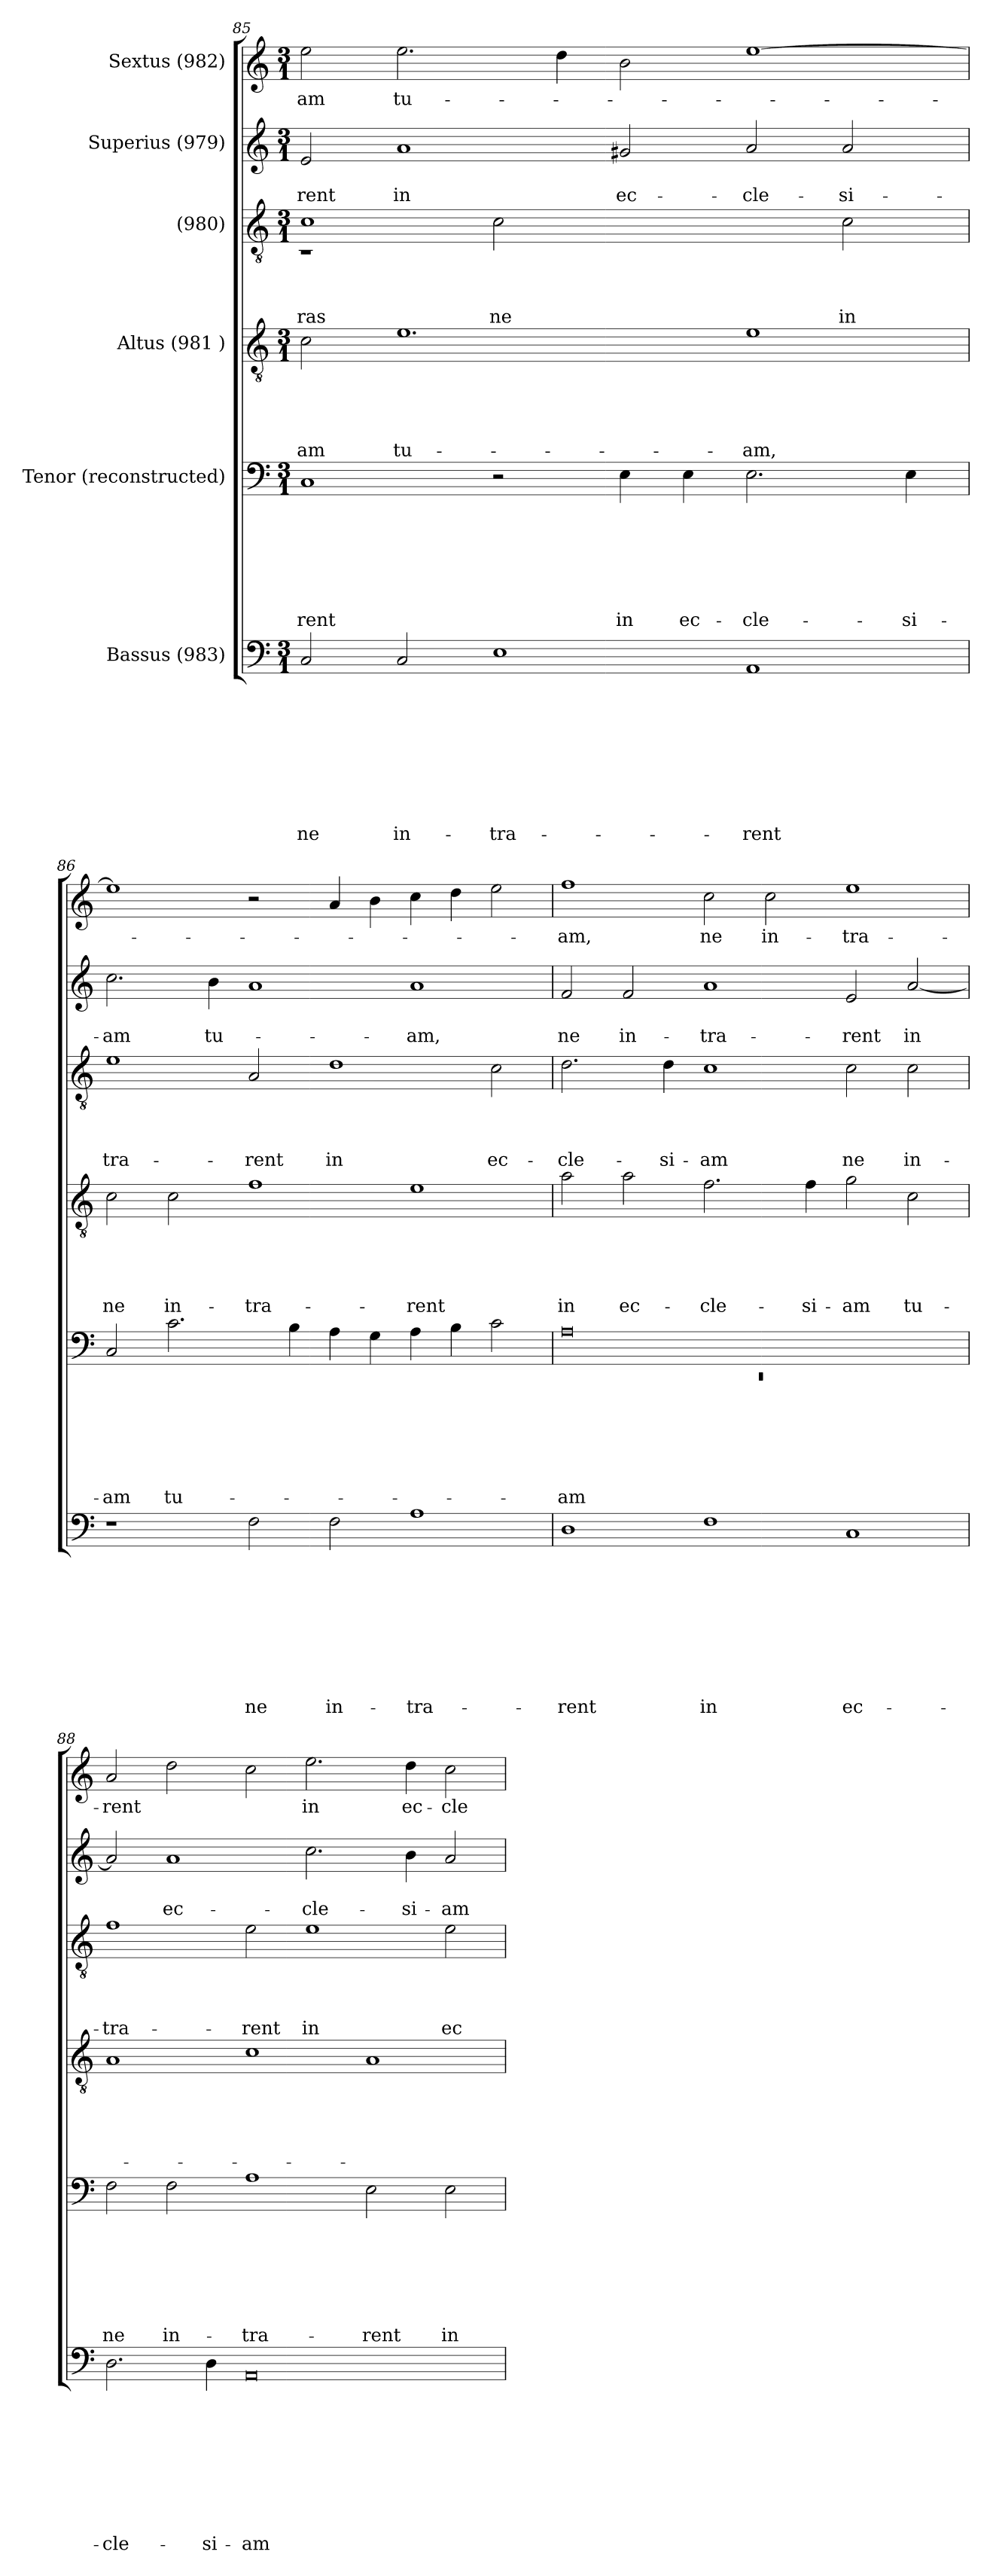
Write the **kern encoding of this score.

**kern	**text	**text	**text	**text	**text	**text	**text	**text	**text	**kern	**text	**text	**text	**text	**text	**text	**text	**kern	**text	**text	**text	**text	**text	**kern	**text	**text	**text	**text	**kern	**text	**text	**kern	**text
*part6	*part6	*part6	*part6	*part6	*part6	*part6	*part6	*part6	*part6	*part5	*part5	*part5	*part5	*part5	*part5	*part5	*part5	*part4	*part4	*part4	*part4	*part4	*part4	*part3	*part3	*part3	*part3	*part3	*part2	*part2	*part2	*part1	*part1
*staff6	*staff6	*staff6	*staff6	*staff6	*staff6	*staff6	*staff6	*staff6	*staff6	*staff5	*staff5	*staff5	*staff5	*staff5	*staff5	*staff5	*staff5	*staff4	*staff4	*staff4	*staff4	*staff4	*staff4	*staff3	*staff3	*staff3	*staff3	*staff3	*staff2	*staff2	*staff2	*staff1	*staff1
*I"Bassus (983)	*	*	*	*	*	*	*	*	*	*I"Tenor (reconstructed)	*	*	*	*	*	*	*	*I"Altus (981 )	*	*	*	*	*	*I"(980)	*	*	*	*	*I"Superius (979)	*	*	*I"Sextus (982)	*
*clefF4	*	*	*	*	*	*	*	*	*	*clefF4	*	*	*	*	*	*	*	*clefGv2	*	*	*	*	*	*clefGv2	*	*	*	*	*clefG2	*	*	*clefG2	*
*k[]	*	*	*	*	*	*	*	*	*	*k[]	*	*	*	*	*	*	*	*k[]	*	*	*	*	*	*k[]	*	*	*	*	*k[]	*	*	*k[]	*
*C:	*	*	*	*	*	*	*	*	*	*C:	*	*	*	*	*	*	*	*C:	*	*	*	*	*	*C:	*	*	*	*	*C:	*	*	*C:	*
*M3/1	*	*	*	*	*	*	*	*	*	*M3/1	*	*	*	*	*	*	*	*M3/1	*	*	*	*	*	*M3/1	*	*	*	*	*M3/1	*	*	*M3/1	*
=85	=85	=85	=85	=85	=85	=85	=85	=85	=85	=85	=85	=85	=85	=85	=85	=85	=85	=85	=85	=85	=85	=85	=85	=85	=85	=85	=85	=85	=85	=85	=85	=85	=85
!	!	!	!	!	!	!	!	!	!LO:LY:b	!	!	!	!	!	!	!	!LO:LY:b	!	!	!	!	!	!LO:LY:b	!	!	!	!	!LO:LY:b	!	!	!LO:LY:b	!	!LO:LY:b
*	*	*	*	*	*	*	*	*	*	*	*	*	*	*	*	*	*	*	*	*	*	*	*	*^	*	*	*	*	*	*	*	*	*
2C/	.	.	.	.	.	.	.	.	ne	1C	.	.	.	.	.	.	-rent	2c\	.	.	.	.	-am	1c	1rC	.	.	.	-ras	2e/	.	-rent	2ee\	-am
!	!	!	!	!	!	!	!	!	!LO:LY:b	!	!	!	!	!	!	!	!	!	!	!	!	!	!LO:LY:b	!	!	!	!	!	!	!	!	!LO:LY:b	!	!LO:LY:b
2C/	.	.	.	.	.	.	.	.	in-	.	.	.	.	.	.	.	.	1.e	.	.	.	.	tu-	.	.	.	.	.	.	1a	.	in	2.ee\	tu-
!	!	!	!	!	!	!	!	!	!LO:LY:b	!	!	!	!	!	!	!	!	!	!	!	!	!	!	!	!	!	!	!	!LO:LY:b	!	!	!	!	!
1E	.	.	.	.	.	.	.	.	-tra-	2r	.	.	.	.	.	.	.	.	.	.	.	.	.	0ryy	2c\	.	.	.	ne	.	.	.	.	.
.	.	.	.	.	.	.	.	.	.	.	.	.	.	.	.	.	.	.	.	.	.	.	.	.	.	.	.	.	.	.	.	.	4dd\	.
!	!	!	!	!	!	!	!	!	!	!	!	!	!	!	!	!	!LO:LY:b	!	!	!	!	!	!	!	!	!	!	!	!	!	!	!LO:LY:b	!	!
.	.	.	.	.	.	.	.	.	.	4E\	.	.	.	.	.	.	in	.	.	.	.	.	.	.	1ryy	.	.	.	.	2g#X/	.	ec-	2b\	.
!	!	!	!	!	!	!	!	!	!	!	!	!	!	!	!	!	!LO:LY:b	!	!	!	!	!	!	!	!	!	!	!	!	!	!	!	!	!
.	.	.	.	.	.	.	.	.	.	4E\	.	.	.	.	.	.	ec-	.	.	.	.	.	.	.	.	.	.	.	.	.	.	.	.	.
!	!	!	!	!	!	!	!	!	!LO:LY:b	!	!	!	!	!	!	!	!LO:LY:b	!	!	!	!	!	!LO:LY:b	!	!	!	!	!	!	!	!	!LO:LY:b	!	!
1AA	.	.	.	.	.	.	.	.	-rent	2.E\	.	.	.	.	.	.	-cle-	1e	.	.	.	.	-am,	.	.	.	.	.	.	2a/	.	-cle-	[>1ee	.
!	!	!	!	!	!	!	!	!	!	!	!	!	!	!	!	!	!	!	!	!	!	!	!	!	!	!	!	!	!LO:LY:b	!	!	!LO:LY:b	!	!
.	.	.	.	.	.	.	.	.	.	.	.	.	.	.	.	.	.	.	.	.	.	.	.	.	2c\	.	.	.	in-	2a/	.	-si-	.	.
!	!	!	!	!	!	!	!	!	!	!	!	!	!	!	!	!	!LO:LY:b	!	!	!	!	!	!	!	!	!	!	!	!	!	!	!	!	!
.	.	.	.	.	.	.	.	.	.	4E\	.	.	.	.	.	.	-si-	.	.	.	.	.	.	.	.	.	.	.	.	.	.	.	.	.
*	*	*	*	*	*	*	*	*	*	*	*	*	*	*	*	*	*	*	*	*	*	*	*	*v	*v	*	*	*	*	*	*	*	*	*
=86	=86	=86	=86	=86	=86	=86	=86	=86	=86	=86	=86	=86	=86	=86	=86	=86	=86	=86	=86	=86	=86	=86	=86	=86	=86	=86	=86	=86	=86	=86	=86	=86	=86
!	!	!	!	!	!	!	!	!	!	!	!	!	!	!	!	!	!LO:LY:b	!	!	!	!	!	!LO:LY:b	!	!	!	!	!LO:LY:b	!	!	!LO:LY:b	!	!
1r	.	.	.	.	.	.	.	.	.	2C/	.	.	.	.	.	.	-am	2c\	.	.	.	.	ne	1e	.	.	.	-tra-	2.cc\	.	-am	1ee]	.
!	!	!	!	!	!	!	!	!	!	!	!	!	!	!	!	!	!LO:LY:b	!	!	!	!	!	!LO:LY:b	!	!	!	!	!	!	!	!	!	!
.	.	.	.	.	.	.	.	.	.	2.c\	.	.	.	.	.	.	tu-	2c\	.	.	.	.	in-	.	.	.	.	.	.	.	.	.	.
!	!	!	!	!	!	!	!	!	!	!	!	!	!	!	!	!	!	!	!	!	!	!	!	!	!	!	!	!	!	!	!LO:LY:b	!	!
.	.	.	.	.	.	.	.	.	.	.	.	.	.	.	.	.	.	.	.	.	.	.	.	.	.	.	.	.	4b\	.	tu-	.	.
!	!	!	!	!	!	!	!	!	!LO:LY:b	!	!	!	!	!	!	!	!	!	!	!	!	!	!LO:LY:b	!	!	!	!	!LO:LY:b	!	!	!	!	!
2F\	.	.	.	.	.	.	.	.	ne	.	.	.	.	.	.	.	.	1f	.	.	.	.	-tra-	2A/	.	.	.	-rent	1a	.	.	2r	.
.	.	.	.	.	.	.	.	.	.	4B\	.	.	.	.	.	.	.	.	.	.	.	.	.	.	.	.	.	.	.	.	.	.	.
!	!	!	!	!	!	!	!	!	!LO:LY:b	!	!	!	!	!	!	!	!	!	!	!	!	!	!	!	!	!	!	!LO:LY:b	!	!	!	!	!
2F\	.	.	.	.	.	.	.	.	in-	4A\	.	.	.	.	.	.	.	.	.	.	.	.	.	1d	.	.	.	in	.	.	.	4a/	.
.	.	.	.	.	.	.	.	.	.	4G\	.	.	.	.	.	.	.	.	.	.	.	.	.	.	.	.	.	.	.	.	.	4b\	.
!	!	!	!	!	!	!	!	!	!LO:LY:b	!	!	!	!	!	!	!	!	!	!	!	!	!	!LO:LY:b	!	!	!	!	!	!	!	!LO:LY:b	!	!
1A	.	.	.	.	.	.	.	.	-tra-	4A\	.	.	.	.	.	.	.	1e	.	.	.	.	-rent	.	.	.	.	.	1a	.	-am,	4cc\	.
.	.	.	.	.	.	.	.	.	.	4B\	.	.	.	.	.	.	.	.	.	.	.	.	.	.	.	.	.	.	.	.	.	4dd\	.
!	!	!	!	!	!	!	!	!	!	!	!	!	!	!	!	!	!	!	!	!	!	!	!	!	!	!	!	!LO:LY:b	!	!	!	!	!
.	.	.	.	.	.	.	.	.	.	2c\	.	.	.	.	.	.	.	.	.	.	.	.	.	2c\	.	.	.	ec-	.	.	.	2ee\	.
=87	=87	=87	=87	=87	=87	=87	=87	=87	=87	=87	=87	=87	=87	=87	=87	=87	=87	=87	=87	=87	=87	=87	=87	=87	=87	=87	=87	=87	=87	=87	=87	=87	=87
*	*	*	*	*	*	*	*	*	*	*^	*	*	*	*	*	*	*	*	*	*	*	*	*	*	*	*	*	*	*	*	*	*	*
!	!	!	!	!	!	!	!	!	!LO:LY:b	!	!LO:N:vis=1	!	!	!	!	!	!	!LO:LY:b	!	!	!	!	!	!LO:LY:b	!	!	!	!	!LO:LY:b	!	!	!LO:LY:b	!	!LO:LY:b
1D	.	.	.	.	.	.	.	.	-rent	0A	0.rEE	.	.	.	.	.	.	-am	2a\	.	.	.	.	in	2.d\	.	.	.	-cle-	2f/	.	ne	1ff	-am,
!	!	!	!	!	!	!	!	!	!	!	!	!	!	!	!	!	!	!	!	!	!	!	!	!LO:LY:b	!	!	!	!	!	!	!	!LO:LY:b	!	!
.	.	.	.	.	.	.	.	.	.	.	.	.	.	.	.	.	.	.	2a\	.	.	.	.	ec-	.	.	.	.	.	2f/	.	in-	.	.
!	!	!	!	!	!	!	!	!	!	!	!	!	!	!	!	!	!	!	!	!	!	!	!	!	!	!	!	!	!LO:LY:b	!	!	!	!	!
.	.	.	.	.	.	.	.	.	.	.	.	.	.	.	.	.	.	.	.	.	.	.	.	.	4d\	.	.	.	-si-	.	.	.	.	.
!	!	!	!	!	!	!	!	!	!LO:LY:b	!	!	!	!	!	!	!	!	!	!	!	!	!	!	!LO:LY:b	!	!	!	!	!LO:LY:b:rj	!	!	!LO:LY:b	!	!LO:LY:b
1F	.	.	.	.	.	.	.	.	in	.	.	.	.	.	.	.	.	.	2.f\	.	.	.	.	-cle-	1c	.	.	.	-am	1a	.	-tra-	2cc\	ne
!	!	!	!	!	!	!	!	!	!	!	!	!	!	!	!	!	!	!	!	!	!	!	!	!	!	!	!	!	!	!	!	!	!	!LO:LY:b
.	.	.	.	.	.	.	.	.	.	.	.	.	.	.	.	.	.	.	.	.	.	.	.	.	.	.	.	.	.	.	.	.	2cc\	in-
!	!	!	!	!	!	!	!	!	!	!	!	!	!	!	!	!	!	!	!	!	!	!	!	!LO:LY:b	!	!	!	!	!	!	!	!	!	!
.	.	.	.	.	.	.	.	.	.	.	.	.	.	.	.	.	.	.	4f\	.	.	.	.	-si-	.	.	.	.	.	.	.	.	.	.
!	!	!	!	!	!	!	!	!	!LO:LY:b	!	!	!	!	!	!	!	!	!	!	!	!	!	!	!LO:LY:b:rj	!	!	!	!	!LO:LY:b	!	!	!LO:LY:b	!	!LO:LY:b
1C	.	.	.	.	.	.	.	.	ec-	1ryy	.	.	.	.	.	.	.	.	2g\	.	.	.	.	-am	2c\	.	.	.	ne	2e/	.	-rent	1ee	-tra-
!	!	!	!	!	!	!	!	!	!	!	!	!	!	!	!	!	!	!	!	!	!	!	!	!LO:LY:b	!	!	!	!	!LO:LY:b	!	!	!LO:LY:b	!	!
.	.	.	.	.	.	.	.	.	.	.	.	.	.	.	.	.	.	.	2c\	.	.	.	.	tu-	2c\	.	.	.	in-	[>2a/	.	in	.	.
*	*	*	*	*	*	*	*	*	*	*v	*v	*	*	*	*	*	*	*	*	*	*	*	*	*	*	*	*	*	*	*	*	*	*	*
!!LO:PB:g=z
=88	=88	=88	=88	=88	=88	=88	=88	=88	=88	=88	=88	=88	=88	=88	=88	=88	=88	=88	=88	=88	=88	=88	=88	=88	=88	=88	=88	=88	=88	=88	=88	=88	=88
!	!	!	!	!	!	!	!	!	!LO:LY:b	!	!	!	!	!	!	!	!LO:LY:b	!	!	!	!	!	!	!	!	!	!	!LO:LY:b	!	!	!	!	!LO:LY:b
2.D\	.	.	.	.	.	.	.	.	-cle-	2F\	.	.	.	.	.	.	ne	1A	.	.	.	.	.	1f	.	.	.	-tra-	2a/]	.	.	2a/	-rent
!	!	!	!	!	!	!	!	!	!	!	!	!	!	!	!	!	!LO:LY:b	!	!	!	!	!	!	!	!	!	!	!	!	!	!LO:LY:b	!	!
.	.	.	.	.	.	.	.	.	.	2F\	.	.	.	.	.	.	in-	.	.	.	.	.	.	.	.	.	.	.	1a	.	ec-	2dd\	.
!	!	!	!	!	!	!	!	!	!LO:LY:b	!	!	!	!	!	!	!	!	!	!	!	!	!	!	!	!	!	!	!	!	!	!	!	!
4D\	.	.	.	.	.	.	.	.	-si-	.	.	.	.	.	.	.	.	.	.	.	.	.	.	.	.	.	.	.	.	.	.	.	.
!	!	!	!	!	!	!	!	!	!LO:LY:b:rj	!	!	!	!	!	!	!	!LO:LY:b	!	!	!	!	!	!	!	!	!	!	!LO:LY:b	!	!	!	!	!
0AA	.	.	.	.	.	.	.	.	-am	1A	.	.	.	.	.	.	-tra-	1c	.	.	.	.	.	2e\	.	.	.	-rent	.	.	.	2cc\	.
!	!	!	!	!	!	!	!	!	!	!	!	!	!	!	!	!	!	!	!	!	!	!	!	!	!	!	!	!LO:LY:b	!	!	!LO:LY:b	!	!LO:LY:b
.	.	.	.	.	.	.	.	.	.	.	.	.	.	.	.	.	.	.	.	.	.	.	.	1e	.	.	.	in	2.cc\	.	-cle-	2.ee\	in
!	!	!	!	!	!	!	!	!	!	!	!	!	!	!	!	!	!LO:LY:b	!	!	!	!	!	!	!	!	!	!	!	!	!	!	!	!
.	.	.	.	.	.	.	.	.	.	2E\	.	.	.	.	.	.	-rent	1A	.	.	.	.	.	.	.	.	.	.	.	.	.	.	.
!	!	!	!	!	!	!	!	!	!	!	!	!	!	!	!	!	!	!	!	!	!	!	!	!	!	!	!	!	!	!	!LO:LY:b	!	!LO:LY:b
.	.	.	.	.	.	.	.	.	.	.	.	.	.	.	.	.	.	.	.	.	.	.	.	.	.	.	.	.	4b\	.	-si-	4dd\	ec-
!	!	!	!	!	!	!	!	!	!	!	!	!	!	!	!	!	!LO:LY:b	!	!	!	!	!	!	!	!	!	!	!LO:LY:b	!	!	!LO:LY:b:rj	!	!LO:LY:b
.	.	.	.	.	.	.	.	.	.	2E\	.	.	.	.	.	.	in	.	.	.	.	.	.	2e\	.	.	.	ec-	2a/	.	-am	2cc\	-cle-
=	=	=	=	=	=	=	=	=	=	=	=	=	=	=	=	=	=	=	=	=	=	=	=	=	=	=	=	=	=	=	=	=	=
*-	*-	*-	*-	*-	*-	*-	*-	*-	*-	*-	*-	*-	*-	*-	*-	*-	*-	*-	*-	*-	*-	*-	*-	*-	*-	*-	*-	*-	*-	*-	*-	*-	*-
